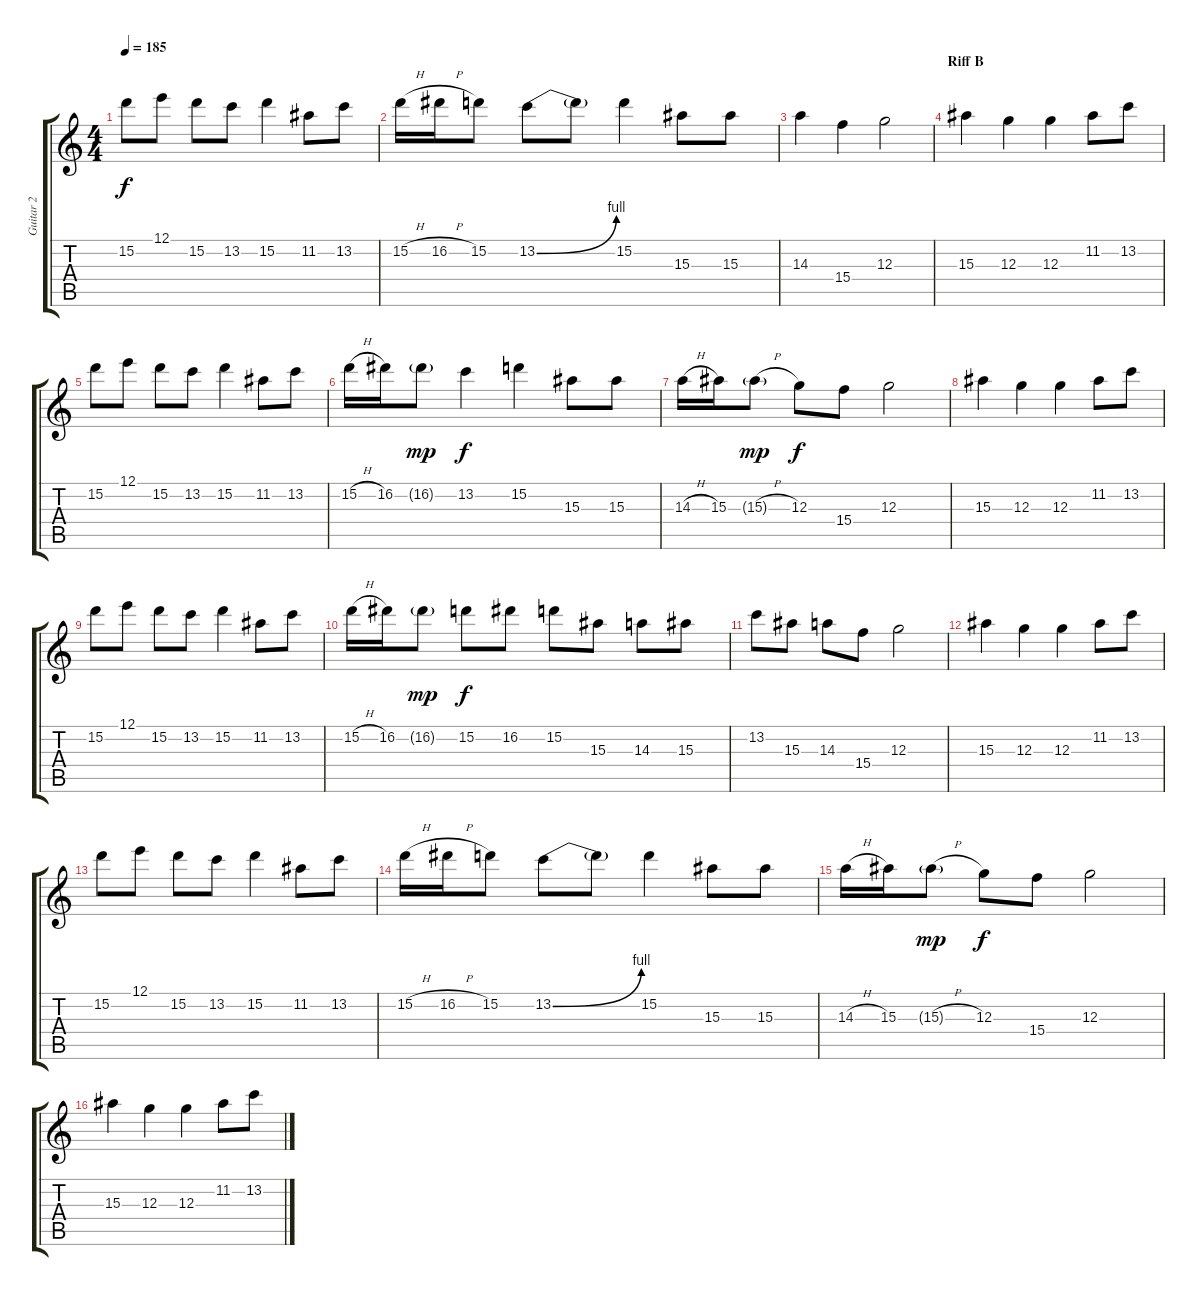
\track ("Guitar 2" "Guitar 2") {instrument distortionguitar}
\staff {score tabs}
\tuning (E4 B3 G3 D3 A2 E2) {hide}
\ts (4 4)
\tempo 185
\clef g2
\ks c
15.2.8{dy f} 12.1.8 15.2.8 13.2.8 15.2.4 11.2.8 13.2.8 |
15.2{h}.16 16.2{h}.16 15.2.8 13.2{be (bend 0 0 60 4)}.8 13.2{t}.8 15.2.4 15.3.8 15.3.8 |
14.3.4 15.4.4 12.3.2 |
\section ("" "Riff B")
15.3.4 12.3.4 12.3.4 11.2.8 13.2.8 |
15.2.8 12.1.8 15.2.8 13.2.8 15.2.4 11.2.8 13.2.8 |
15.2{h}.16 16.2.16 16.2{g}.8{dy mp} 13.2.4{dy f} 15.2.4 15.3.8 15.3.8 |
14.3{h}.16 15.3.16 15.3{h g}.8{dy mp} 12.3.8{dy f} 15.4.8 12.3.2 |
15.3.4 12.3.4 12.3.4 11.2.8 13.2.8 |
15.2.8 12.1.8 15.2.8 13.2.8 15.2.4 11.2.8 13.2.8 |
15.2{h}.16 16.2.16 16.2{g}.8{dy mp} 15.2.8{dy f} 16.2.8 15.2.8 15.3.8 14.3.8 15.3.8 |
13.2.8 15.3.8 14.3.8 15.4.8 12.3.2 |
15.3.4 12.3.4 12.3.4 11.2.8 13.2.8 |
15.2.8 12.1.8 15.2.8 13.2.8 15.2.4 11.2.8 13.2.8 |
15.2{h}.16 16.2{h}.16 15.2.8 13.2{be (bend 0 0 60 4)}.8 13.2{t}.8 15.2.4 15.3.8 15.3.8 |
14.3{h}.16 15.3.16 15.3{h g}.8{dy mp} 12.3.8{dy f} 15.4.8 12.3.2 |
15.3.4 12.3.4 12.3.4 11.2.8 13.2.8
